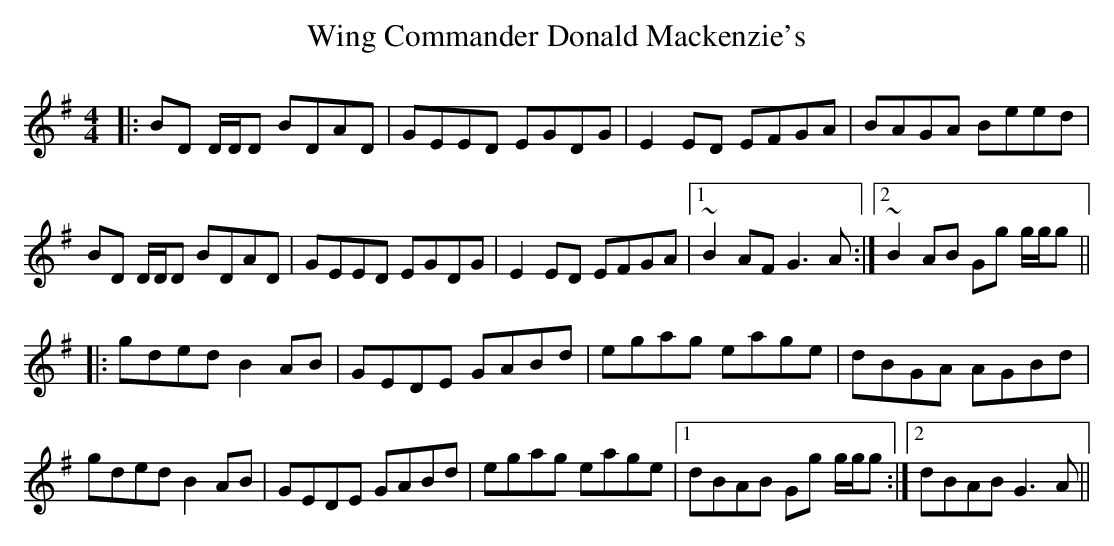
X:1
T: Wing Commander Donald Mackenzie's
M: 4/4
L: 1/8
K: Gmaj
|:BD D/D/D BDAD|GEED EGDG|E2ED EFGA|BAGA Beed|
BD D/D/D BDAD|GEED EGDG|E2ED EFGA|1 ~B2AF G3A:|2 ~B2AB Gg g/g/g||
|:gded B2AB|GEDE GABd|egag eage|dBGA AGBd|
gded B2AB|GEDE GABd|egag eage|1 dBAB Gg g/g/g:|2 dBAB G3A||
